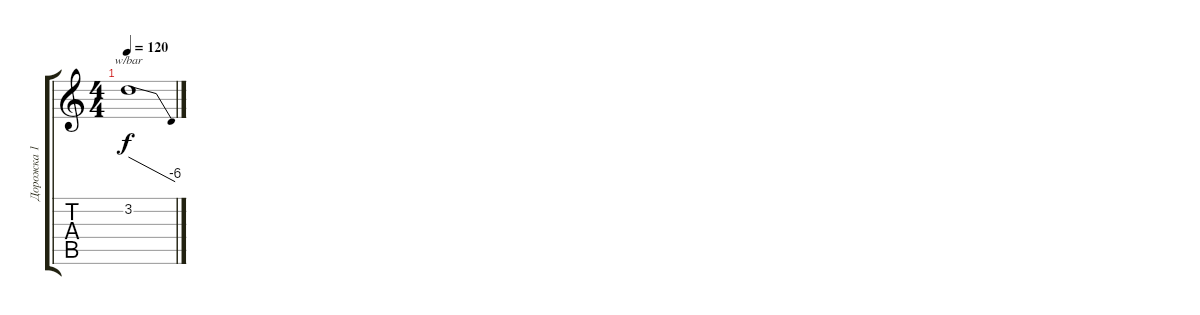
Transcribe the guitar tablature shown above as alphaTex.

\track ("Дорожка 1" "Дорожка 1") {instrument overdrivenguitar}
\staff {score tabs}
\tuning (E4 B3 G3 D3 A2 E2) {hide}
\ts (4 4)
\tempo 120
\clef g2
\ks c
3.2.1{tbe (dive default 0 0 60 -24) dy f}
